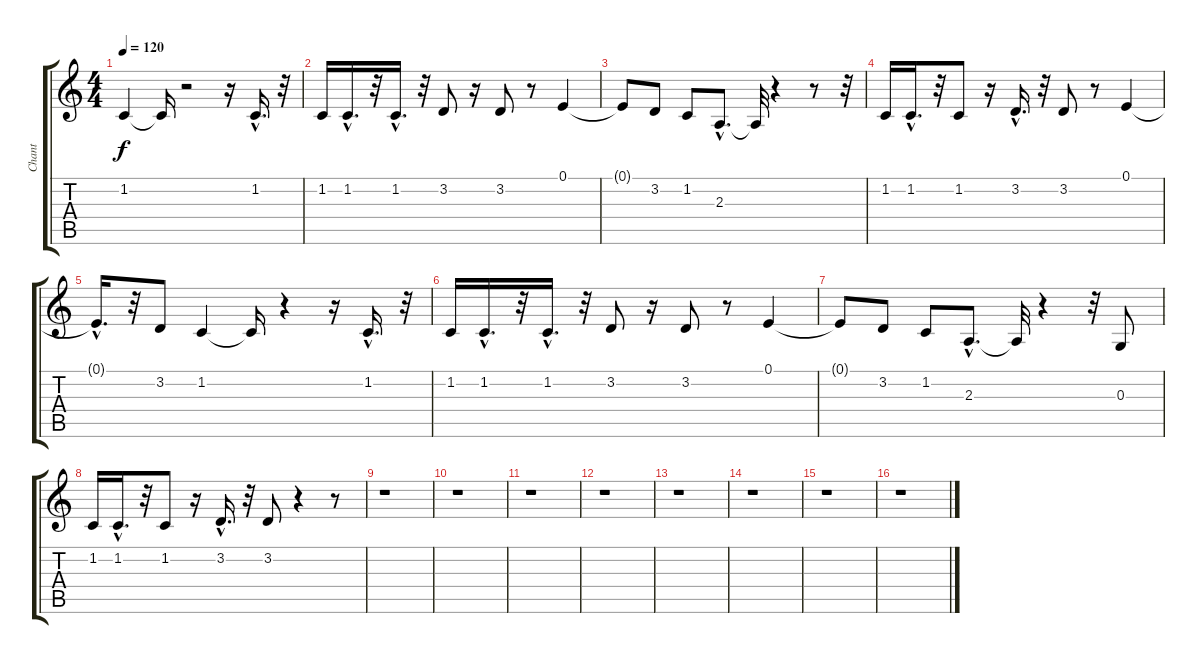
\track ("Chant" "Chant") {instrument altosax}
\staff {score tabs}
\tuning (E4 B3 G3 D3 A2 E2) {hide}
\ts (4 4)
\tempo 120
\clef g2
\ks c
1.2.4{dy f} 1.2{t}.16 r.2 r.16 1.2{hac}.16{d} r.32 |
1.2.16 1.2{hac}.16{d} r.32 1.2{hac}.16{d} r.32 3.2.8 r.16 3.2.8 r.8 0.1.4 |
0.1{t}.8 3.2.8 1.2.8 2.3{hac}.8{d} 2.3{t}.32 r.4 r.8 r.32 |
1.2.16 1.2{hac}.16{d} r.32 1.2.8 r.16 3.2{hac}.16{d} r.32 3.2.8 r.8 0.1.4 |
0.1{hac t}.16{d} r.32 3.2.8 1.2.4 1.2{t}.16 r.4 r.16 1.2{hac}.16{d} r.32 |
1.2.16 1.2{hac}.16{d} r.32 1.2{hac}.16{d} r.32 3.2.8 r.16 3.2.8 r.8 0.1.4 |
0.1{t}.8 3.2.8 1.2.8 2.3{hac}.8{d} 2.3{t}.32 r.4 r.32 0.3.8 |
1.2.16 1.2{hac}.16{d} r.32 1.2.8 r.16 3.2{hac}.16{d} r.32 3.2.8 r.4 r.8 |
r.1 |
r.1 |
r.1 |
r.1 |
r.1 |
r.1 |
r.1 |
r.1
